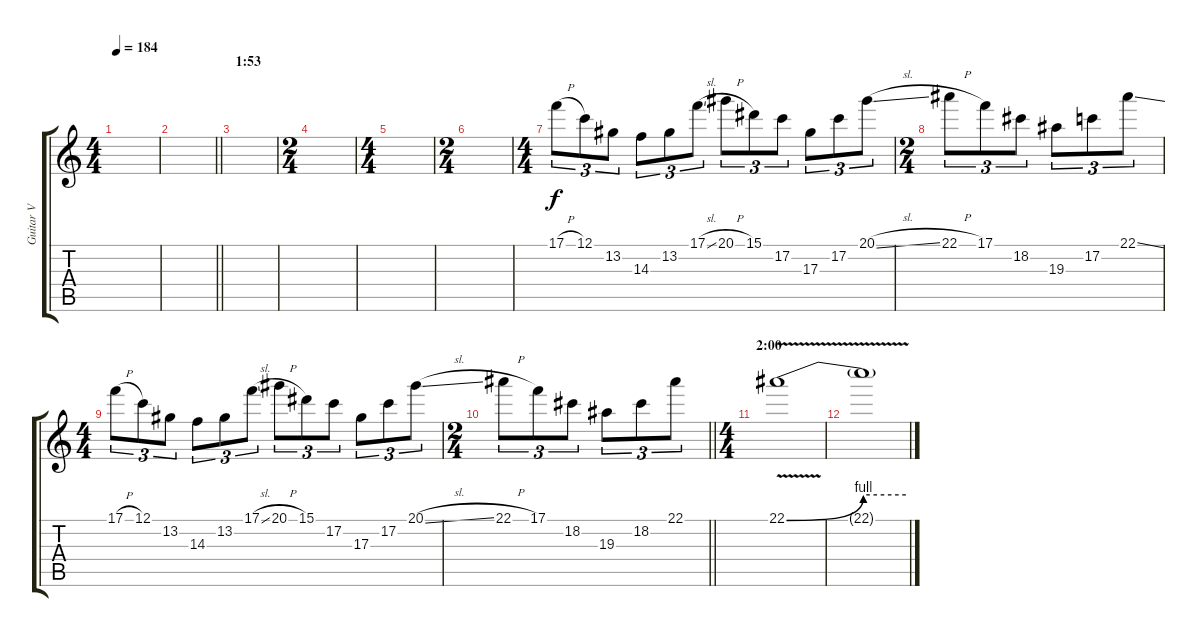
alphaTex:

\track ("Guitar V" "Guitar V") {instrument distortionguitar}
\staff {score tabs}
\tuning (C4 G3 Eb3 Bb2 F2 C2) {hide}
\ts (4 4)
\tempo 184
\clef g2
\ks aminor
|
\barLineRight lightlight
|
\section ("" "1:53")
|
\ts (2 4)
|
\ts (4 4)
|
\ts (2 4)
|
\ts (4 4)
17.1{h}.8{tu (3 2)} 12.1.8{tu (3 2)} 13.2.8{tu (3 2)} 14.3.8{tu (3 2)} 13.2.8{tu (3 2)} 17.1{sl}.8{tu (3 2)} 20.1{h}.8{tu (3 2)} 15.1.8{tu (3 2)} 17.2.8{tu (3 2)} 17.3.8{tu (3 2)} 17.2.8{tu (3 2)} 20.1{sl}.8{tu (3 2)} |
\ts (2 4)
22.1{h}.8{tu (3 2)} 17.1.8{tu (3 2)} 18.2.8{tu (3 2)} 19.3.8{tu (3 2)} 17.2.8{tu (3 2)} 22.1{ss}.8{tu (3 2)} |
\ts (4 4)
17.1{h}.8{tu (3 2)} 12.1.8{tu (3 2)} 13.2.8{tu (3 2)} 14.3.8{tu (3 2)} 13.2.8{tu (3 2)} 17.1{sl}.8{tu (3 2)} 20.1{h}.8{tu (3 2)} 15.1.8{tu (3 2)} 17.2.8{tu (3 2)} 17.3.8{tu (3 2)} 17.2.8{tu (3 2)} 20.1{sl}.8{tu (3 2)} |
\ts (2 4)
\barLineRight lightlight
22.1{h}.8{tu (3 2)} 17.1.8{tu (3 2)} 18.2.8{tu (3 2)} 19.3.8{tu (3 2)} 18.2.8{tu (3 2)} 22.1.8{tu (3 2)} |
\ts (4 4)
\section ("" "2:00")
22.1{be (bend 0 0 60 4) v}.1 |
22.1{be (hold 0 4 60 4) v t}.1{volume 0}
